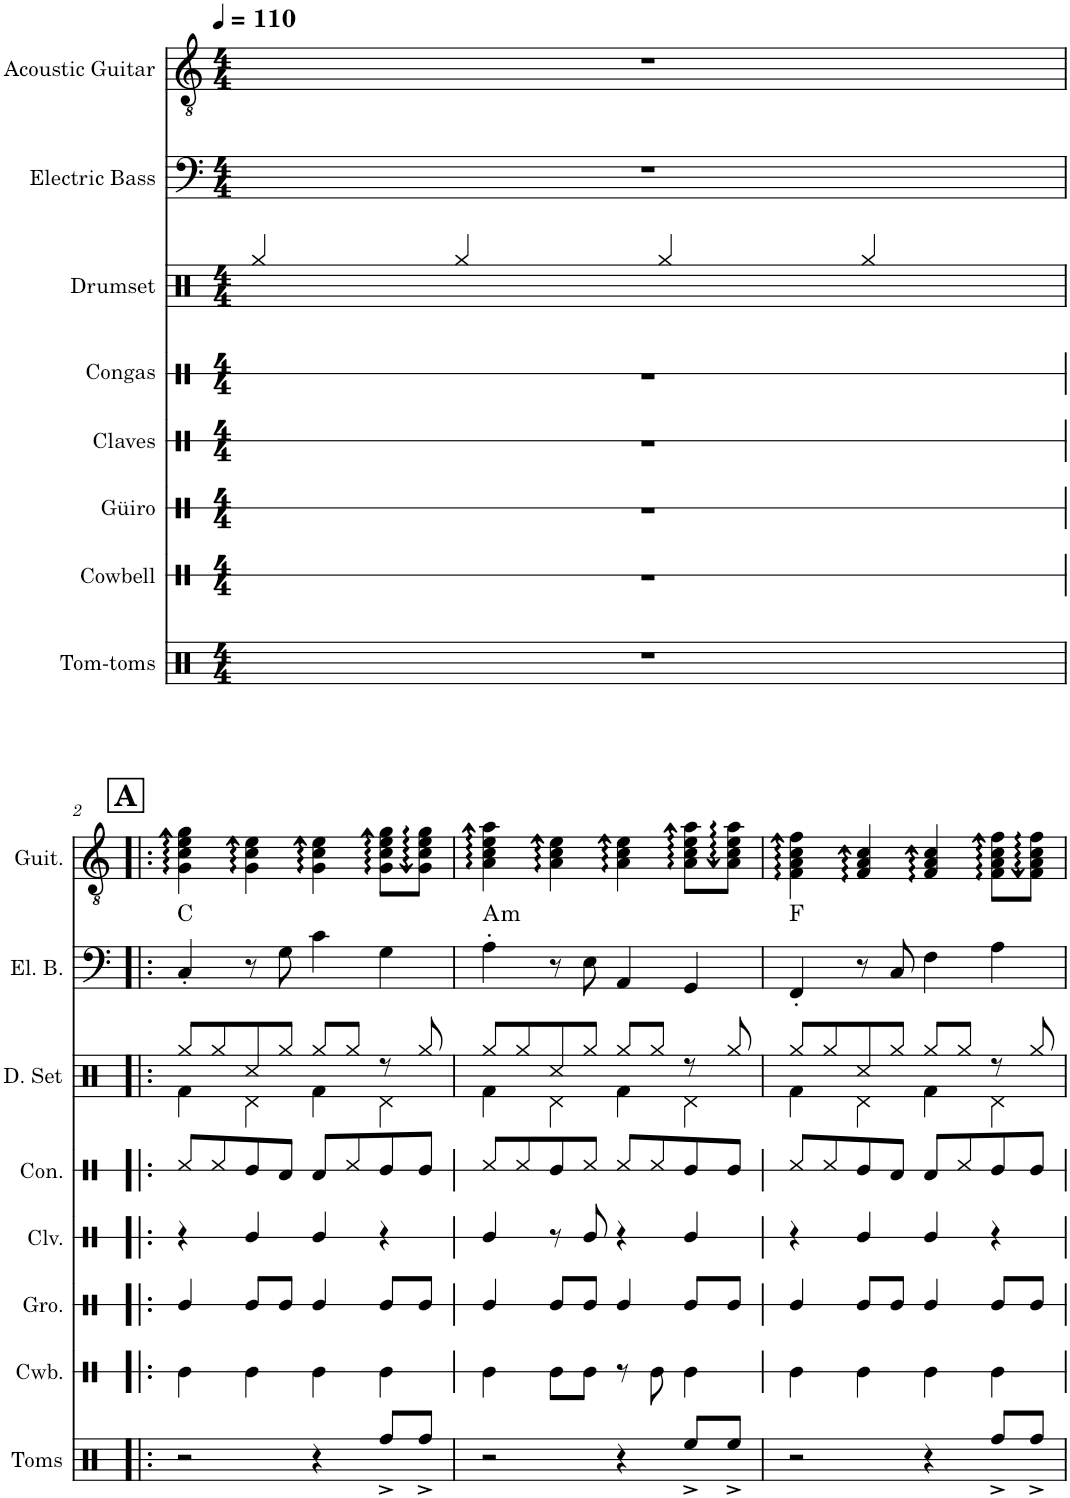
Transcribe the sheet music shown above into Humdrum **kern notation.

**kern	**kern	**kern	**kern	**kern	**kern	**kern	**harte	**kern
*part8	*part7	*part6	*part5	*part4	*part3	*part2	*part2	*part1
*staff8	*staff7	*staff6	*staff5	*staff4	*staff3	*staff2	*	*staff1
*I"Tom-toms	*I"Cowbell	*I"Güiro	*I"Claves	*I"Congas	*I"Drumset	*I"Electric Bass	*	*I"Acoustic Guitar
*I'Toms	*I'Cwb.	*I'Gro.	*I'Clv.	*I'Con.	*I'D. Set	*I'El. B.	*	*I'Guit.
*	*stria1	*stria1	*stria1	*stria1	*	*	*	*
*clefX	*clefX	*clefX	*clefX	*clefX	*clefX	*clefF4	*	*clefGv2
*	*	*	*	*	*	*Trd7c12	*	*
*k[]	*k[]	*k[]	*k[]	*k[]	*k[]	*k[]	*	*k[]
*M4/4	*M4/4	*M4/4	*M4/4	*M4/4	*M4/4	*M4/4	*	*M4/4
*MM110	*MM110	*MM110	*MM110	*MM110	*MM110	*MM110	*	*MM110
=1	=1	=1	=1	=1	=1	=1	=1	=1
1r	1r	1r	1r	1r	4Rgg/	1r	.	1r
.	.	.	.	.	4Rgg/	.	.	.
.	.	.	.	.	4Rgg/	.	.	.
.	.	.	.	.	4Rgg/	.	.	.
!!LO:LB:g=z
!!LO:REH:place=s1:a:B:cj:fs=14:t=A
=2!|:	=2!|:	=2!|:	=2!|:	=2!|:	=2!|:	=2!|:	=2!|:	=2!|:
*	*	*	*	*	*^	*	*	*
2r	4Re\	4Re/	4r	8Rf/L	8Rgg/L	4Rf\	4C'/	C:maj	4G\ 4c\ 4e\ 4g\
.	.	.	.	8Rf/	8Rgg/	.	.	.	.
.	4Re\	8Re/L	4Re/	8Re/	8Rcc/	4Rd\	8r	.	4G\ 4c\ 4e\
.	.	8Re/J	.	8Rd/J	8Rgg/J	.	8G\	.	.
4r	4Re\	4Re/	4Re/	8Rd/L	8Rgg/L	4Rf\	4c\	.	4G\ 4c\ 4e\
.	.	.	.	8Rf/	8Rgg/J	.	.	.	.
8Rff^/L	4Re\	8Re/L	4r	8Re/	8r	4Rd\	4G\	.	8G\ 8c\ 8e\ 8g\L
8Rff^/J	.	8Re/J	.	8Re/J	8Rgg/	.	.	.	8G\ 8c\ 8e\ 8g\J
=3	=3	=3	=3	=3	=3	=3	=3	=3	=3
!	!	!	!	!	!	!	!	!LO:H:kt=m	!
2r	4Re\	4Re/	4Re/	8Rf/L	8Rgg/L	4Rf\	4A'\	A:min	4A\ 4c\ 4e\ 4a\
.	.	.	.	8Rf/	8Rgg/	.	.	.	.
.	8Re\L	8Re/L	8r	8Re/	8Rcc/	4Rd\	8r	.	4A\ 4c\ 4e\
.	8Re\J	8Re/J	8Re/	8Rf/J	8Rgg/J	.	8E\	.	.
4r	8r	4Re/	4r	8Rf/L	8Rgg/L	4Rf\	4AA/	.	4A\ 4c\ 4e\
.	8Re\	.	.	8Rf/	8Rgg/J	.	.	.	.
8Ree^/L	4Re\	8Re/L	4Re/	8Re/	8r	4Rd\	4GG/	.	8A\ 8c\ 8e\ 8a\L
8Ree^/J	.	8Re/J	.	8Re/J	8Rgg/	.	.	.	8A\ 8c\ 8e\ 8a\J
=4	=4	=4	=4	=4	=4	=4	=4	=4	=4
2r	4Re\	4Re/	4r	8Rf/L	8Rgg/L	4Rf\	4FF'/	F:maj	4F\ 4A\ 4c\ 4f\
.	.	.	.	8Rf/	8Rgg/	.	.	.	.
.	4Re\	8Re/L	4Re/	8Re/	8Rcc/	4Rd\	8r	.	4F/ 4A/ 4c/
.	.	8Re/J	.	8Rd/J	8Rgg/J	.	8C/	.	.
4r	4Re\	4Re/	4Re/	8Rd/L	8Rgg/L	4Rf\	4F\	.	4F/ 4A/ 4c/
.	.	.	.	8Rf/	8Rgg/J	.	.	.	.
8Rff^/L	4Re\	8Re/L	4r	8Re/	8r	4Rd\	4A\	.	8F\ 8A\ 8c\ 8f\L
8Rff^/J	.	8Re/J	.	8Re/J	8Rgg/	.	.	.	8F\ 8A\ 8c\ 8f\J
*	*	*	*	*	*v	*v	*	*	*
=	=	=	=	=	=	=	=	=
*-	*-	*-	*-	*-	*-	*-	*-	*-
